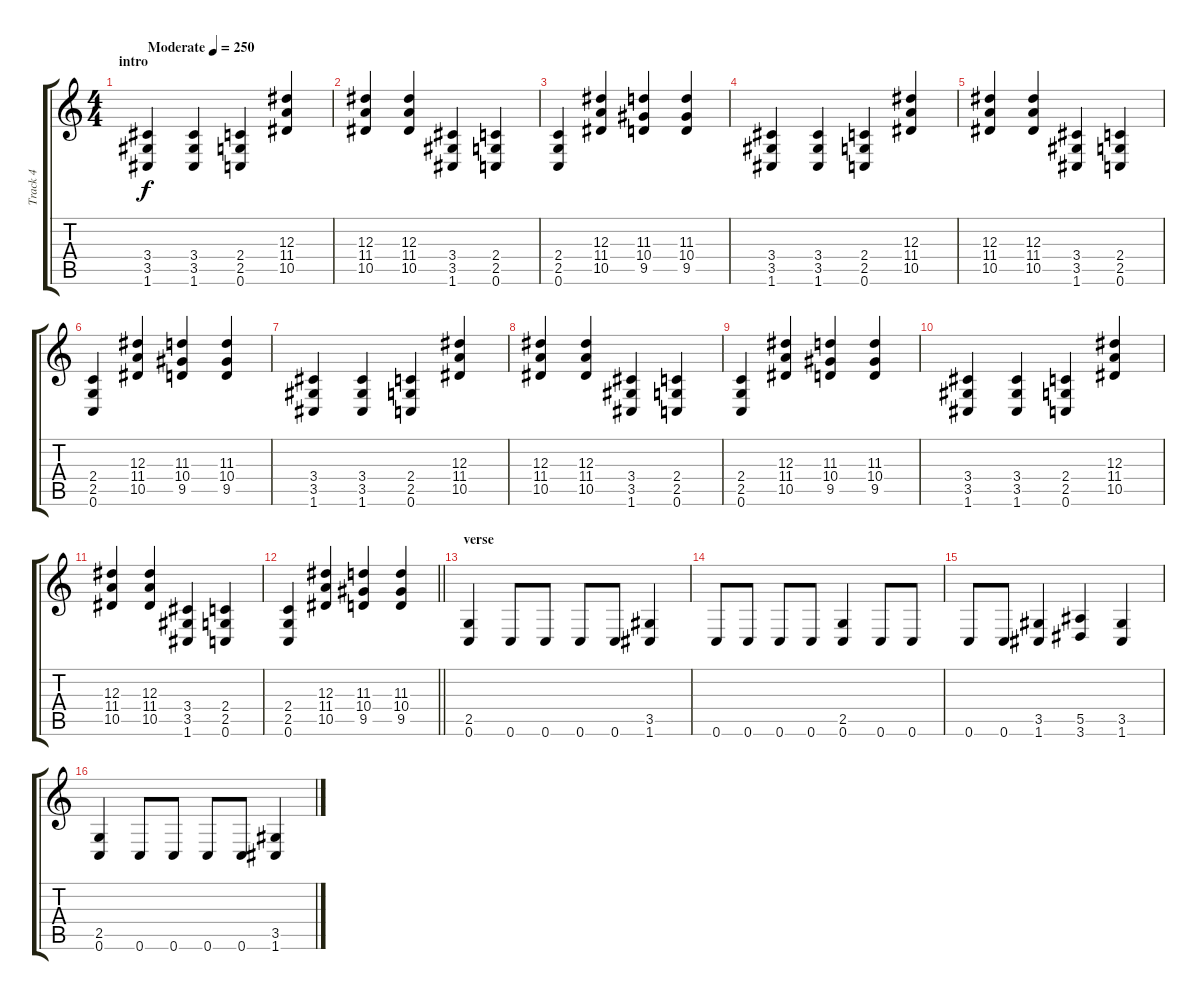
\track ("Track 4" "Track 4") {instrument distortionguitar}
\staff {score tabs}
\tuning (C4 G3 Eb3 Bb2 F2 C2) {hide}
\ts (4 4)
\section ("" "intro")
\tempo (250 "Moderate")
\clef g2
\ks c
(3.4 3.5 1.6).4{dy f instrument distortionguitar} (3.4 3.5 1.6).4 (2.4 2.5 0.6).4 (12.3 11.4 10.5).4 |
(12.3 11.4 10.5).4 (12.3 11.4 10.5).4 (3.4 3.5 1.6).4 (2.4 2.5 0.6).4 |
(2.4 2.5 0.6).4 (12.3 11.4 10.5).4 (11.3 10.4 9.5).4 (11.3 10.4 9.5).4 |
(3.4 3.5 1.6).4 (3.4 3.5 1.6).4 (2.4 2.5 0.6).4 (12.3 11.4 10.5).4 |
(12.3 11.4 10.5).4 (12.3 11.4 10.5).4 (3.4 3.5 1.6).4 (2.4 2.5 0.6).4 |
(2.4 2.5 0.6).4 (12.3 11.4 10.5).4 (11.3 10.4 9.5).4 (11.3 10.4 9.5).4 |
(3.4 3.5 1.6).4 (3.4 3.5 1.6).4 (2.4 2.5 0.6).4 (12.3 11.4 10.5).4 |
(12.3 11.4 10.5).4 (12.3 11.4 10.5).4 (3.4 3.5 1.6).4 (2.4 2.5 0.6).4 |
(2.4 2.5 0.6).4 (12.3 11.4 10.5).4 (11.3 10.4 9.5).4 (11.3 10.4 9.5).4 |
(3.4 3.5 1.6).4 (3.4 3.5 1.6).4 (2.4 2.5 0.6).4 (12.3 11.4 10.5).4 |
(12.3 11.4 10.5).4 (12.3 11.4 10.5).4 (3.4 3.5 1.6).4 (2.4 2.5 0.6).4 |
\barLineRight lightlight
(2.4 2.5 0.6).4 (12.3 11.4 10.5).4 (11.3 10.4 9.5).4 (11.3 10.4 9.5).4 |
\section ("" "verse")
(2.5 0.6).4 0.6.8 0.6.8 0.6.8 0.6.8 (3.5 1.6).4 |
0.6.8 0.6.8 0.6.8 0.6.8 (2.5 0.6).4 0.6.8 0.6.8 |
0.6.8 0.6.8 (3.5 1.6).4 (5.5 3.6).4 (3.5 1.6).4 |
(2.5 0.6).4 0.6.8 0.6.8 0.6.8 0.6.8 (3.5 1.6).4
